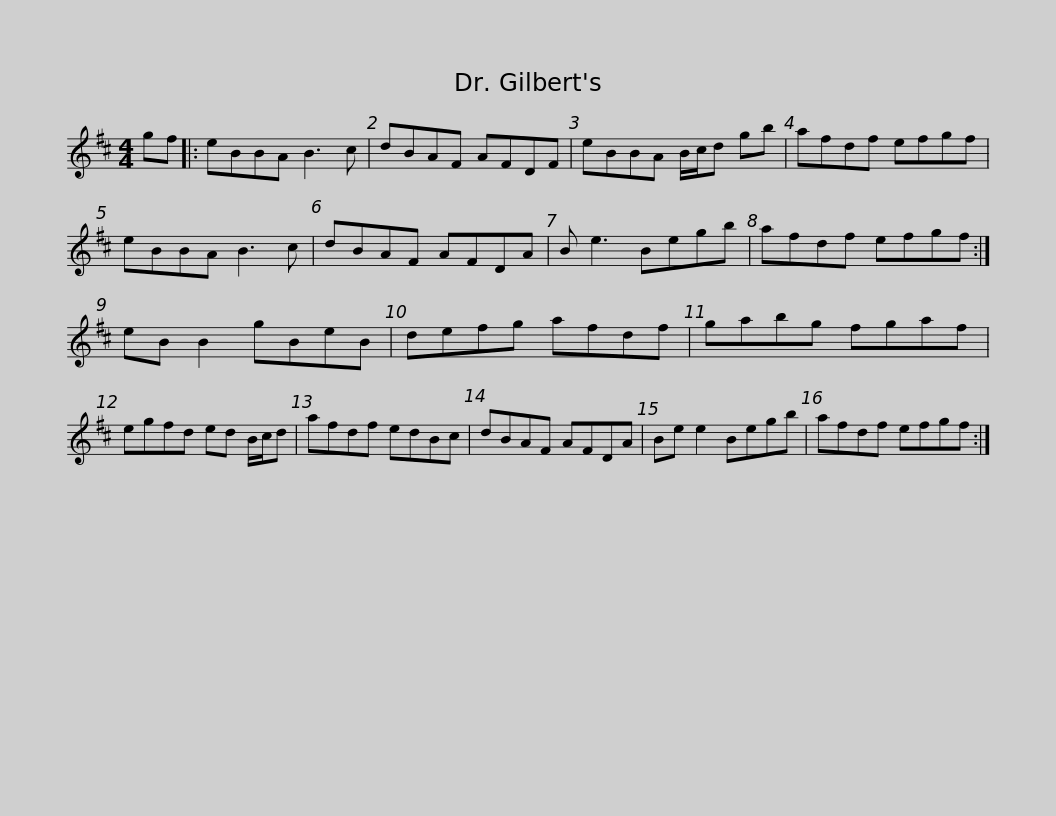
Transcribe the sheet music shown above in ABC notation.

X:1
L:1/8
M:4/4
I:linebreak $
K:D
V:1 treble
V:1
 gf |: eBBA B3 c | dBAF AFDF | eBBA B/c/d gb | afdf efgf | %5
 eBBA B3 c |$ dBAF AFDA | B e3 Begb | afdf efgf :| eB B2 gBeB | %10
 defg afdf |$ gabg fgaf | egfd ed B/c/d | afdf edBc | dBAF AFDA | %15
 Be e2 Begb |$ afdf efgf :| %17
